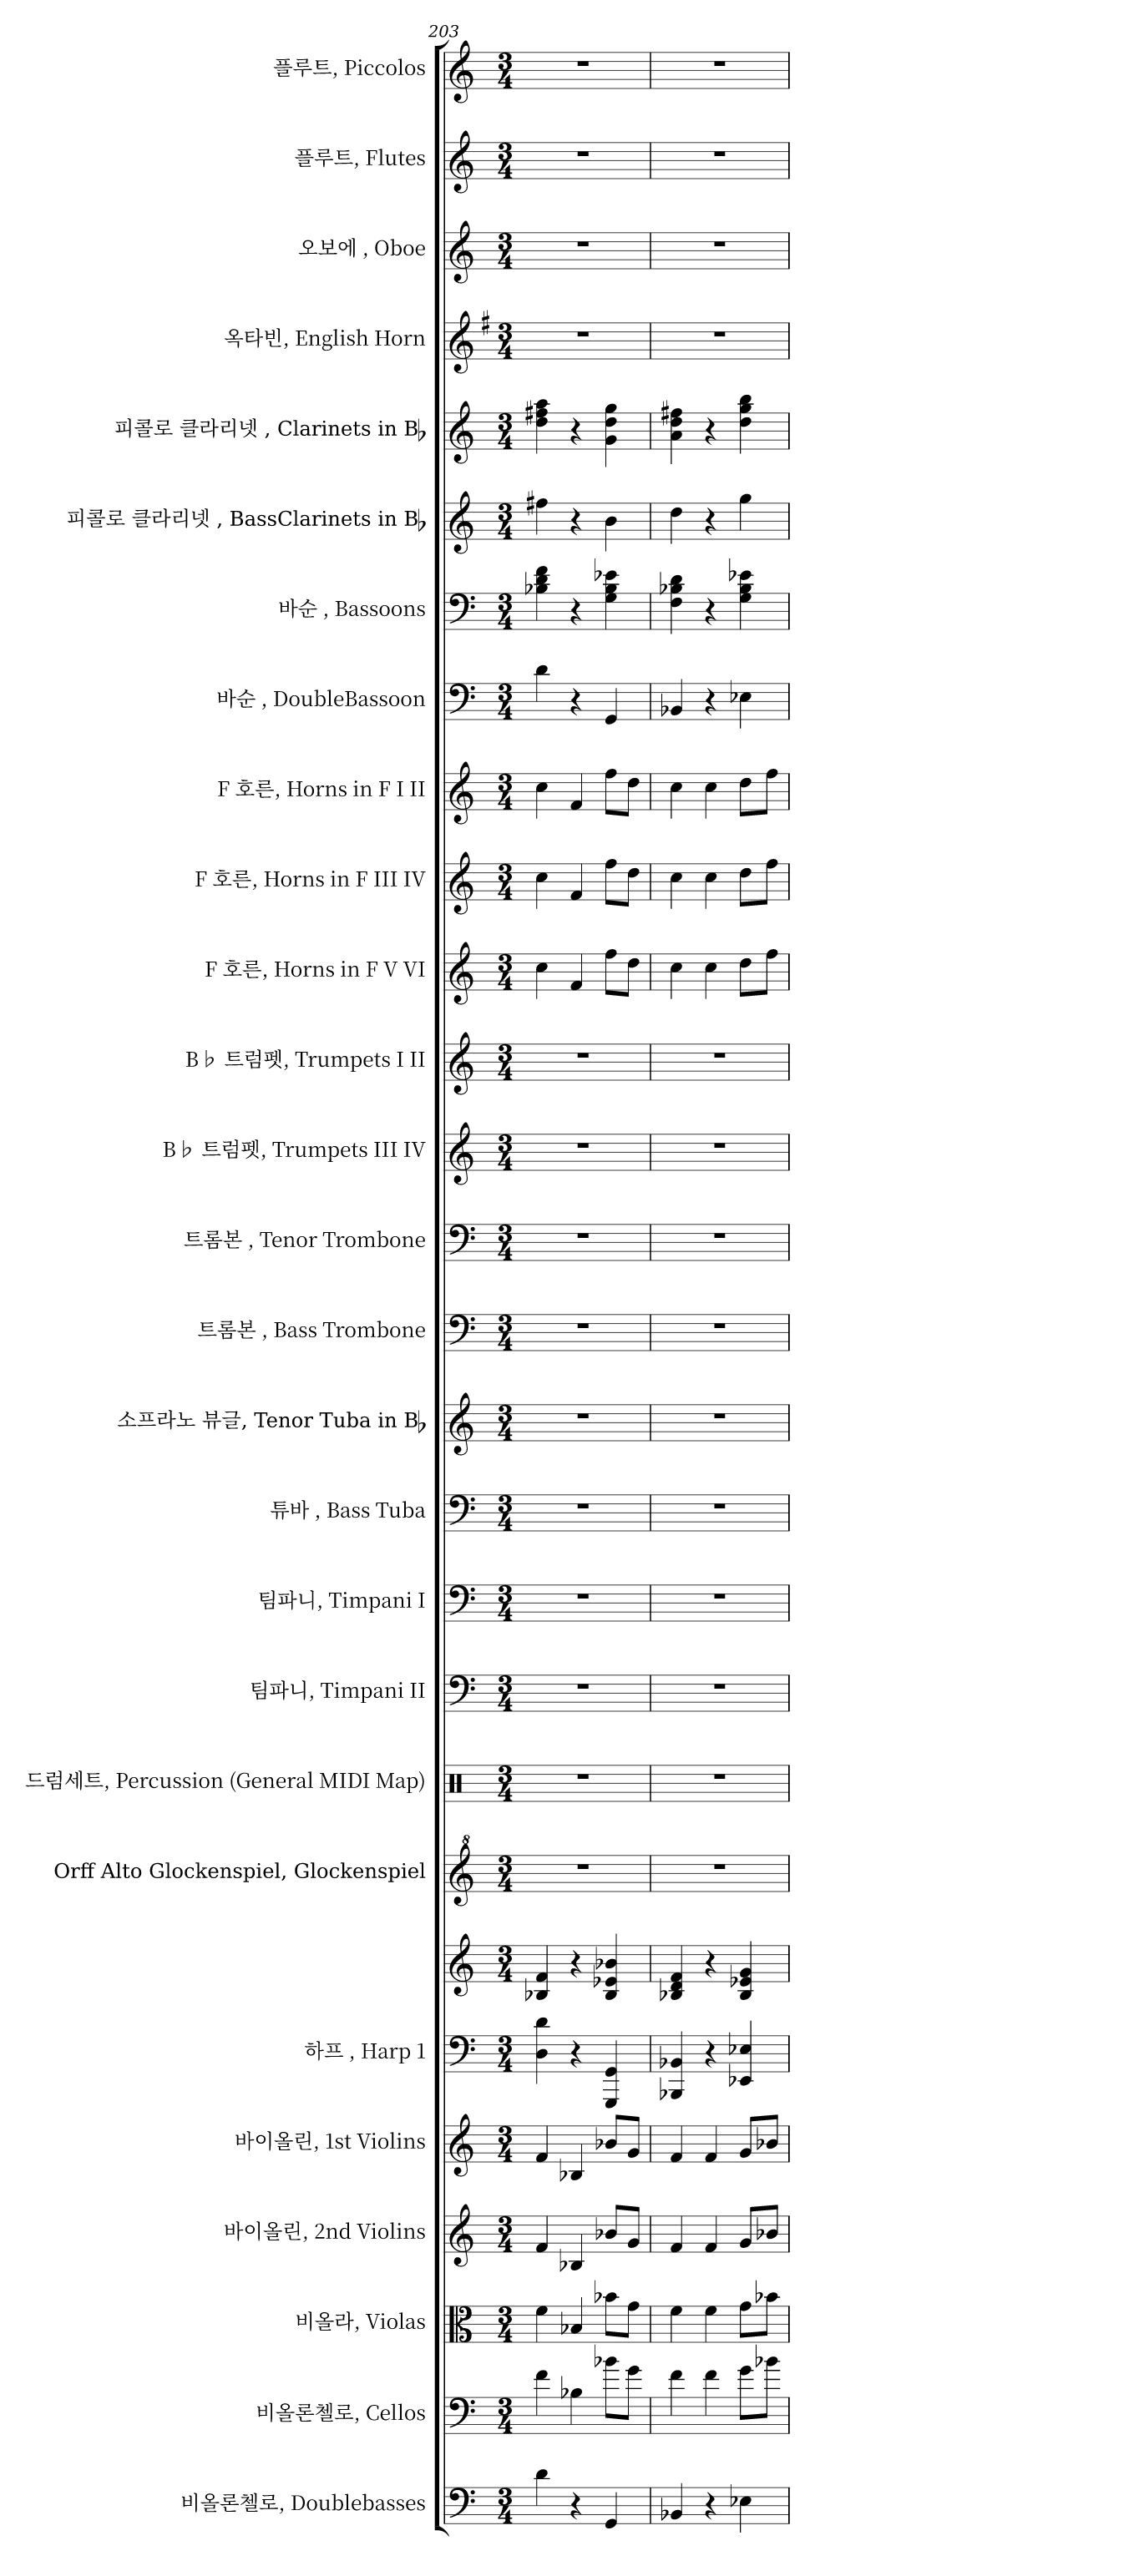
**kern	**kern	**kern	**kern	**kern	**kern	**kern	**kern	**kern	**kern	**kern	**kern	**kern	**kern	**kern	**kern	**kern	**kern	**kern	**kern	**kern	**kern	**kern	**kern	**kern	**kern	**kern	**kern
*part27	*part26	*part25	*part24	*part23	*part22	*part22	*part21	*part20	*part19	*part18	*part17	*part16	*part15	*part14	*part13	*part12	*part11	*part10	*part9	*part8	*part7	*part6	*part5	*part4	*part3	*part2	*part1
*staff28	*staff27	*staff26	*staff25	*staff24	*staff23	*staff22	*staff21	*staff20	*staff19	*staff18	*staff17	*staff16	*staff15	*staff14	*staff13	*staff12	*staff11	*staff10	*staff9	*staff8	*staff7	*staff6	*staff5	*staff4	*staff3	*staff2	*staff1
*I"비올론첼로, Doublebasses	*I"비올론첼로, Cellos	*I"비올라, Violas	*I"바이올린, 2nd Violins	*I"바이올린, 1st Violins	*I"하프 , Harp 1	*	*I"Orff Alto Glockenspiel, Glockenspiel	*I"드럼세트, Percussion (General MIDI Map)	*I"팀파니, Timpani II	*I"팀파니, Timpani I	*I"튜바 , Bass Tuba	*I"소프라노 뷰글, Tenor Tuba in Bb	*I"트롬본 , Bass Trombone	*I"트롬본 , Tenor Trombone	*I"B♭ 트럼펫, Trumpets III IV	*I"B♭ 트럼펫, Trumpets I II	*I"F 호른, Horns in F  V  VI	*I"F 호른, Horns in F III IV	*I"F 호른, Horns in F  I  II	*I"바순 , DoubleBassoon	*I"바순 , Bassoons	*I"피콜로 클라리넷 , BassClarinets in Bb	*I"피콜로 클라리넷 , Clarinets in Bb	*I"옥타빈, English Horn	*I"오보에 , Oboe	*I"플루트, Flutes	*I"플루트, Piccolos
*	*	*I'Vlas.	*I'Vlns.	*I'Vlns.	*I'Hrp.	*	*I'O. A. Glk.	*	*I'Timp.	*I'Timp.	*I'Tba.	*	*I'Tbn.	*I'Tbn.	*I'B♭ Tpt.	*I'B♭ Tpt.	*I'F Hn.	*I'F Hn.	*I'F Hn.	*	*I'Bsn.	*	*	*	*I'Ob.	*I'Fl.	*
*clefF4	*clefF4	*clefC3	*clefG2	*clefG2	*clefF4	*clefG2	*clefG^2	*clefX	*clefF4	*clefF4	*clefF4	*clefG2	*clefF4	*clefF4	*clefG2	*clefG2	*clefG2	*clefG2	*clefG2	*clefF4	*clefF4	*clefG2	*clefG2	*clefG2	*clefG2	*clefG2	*clefG2
*	*	*	*	*	*	*	*	*	*	*	*	*	*	*	*ITrd1c2	*ITrd1c2	*ITrd4c7	*ITrd4c7	*ITrd4c7	*	*	*ITrd-5c-8	*ITrd-5c-8	*ITrd4c7	*	*	*
*k[]	*k[]	*k[]	*k[]	*k[]	*k[]	*k[]	*k[]	*k[]	*k[]	*k[]	*k[]	*k[]	*k[]	*k[]	*k[b-e-]	*k[b-e-]	*k[b-]	*k[b-]	*k[b-]	*k[]	*k[]	*k[b-e-a-d-]	*k[b-e-a-d-]	*k[]	*k[]	*k[]	*k[]
*M3/4	*M3/4	*M3/4	*M3/4	*M3/4	*M3/4	*M3/4	*M3/4	*M3/4	*M3/4	*M3/4	*M3/4	*M3/4	*M3/4	*M3/4	*M3/4	*M3/4	*M3/4	*M3/4	*M3/4	*M3/4	*M3/4	*M3/4	*M3/4	*M3/4	*M3/4	*M3/4	*M3/4
=203	=203	=203	=203	=203	=203	=203	=203	=203	=203	=203	=203	=203	=203	=203	=203	=203	=203	=203	=203	=203	=203	=203	=203	=203	=203	=203	=203
4d\	4f\	4f\	4f/	4f/	4D\ 4d\	4B-X/ 4f/	2.r	2.r	2.r	2.r	2.r	2.r	2.r	2.r	2.r	2.r	4f\	4f\	4f\	4d\	4B-X\ 4d\ 4f\	4dddn\	4bb-\ 4dddn\ 4fff\	2.r	2.r	2.r	2.r
4r	4B-X\	4B-X/	4B-X/	4B-X/	4r	4r	.	.	.	.	.	.	.	.	.	.	4B-/	4B-/	4B-/	4r	4r	4r	4r	.	.	.	.
4GG/	8b-X\L	8b-X\L	8b-X/L	8b-X/L	4GGG/ 4GG/	4B-/ 4e-X/ 4b-X/	.	.	.	.	.	.	.	.	.	.	8b-\L	8b-\L	8b-\L	4GG/	4G\ 4B-\ 4e-X\	4gg\	4ee-\ 4bb-\ 4eee-\	.	.	.	.
.	8g\J	8g\J	8g/J	8g/J	.	.	.	.	.	.	.	.	.	.	.	.	8g\J	8g\J	8g\J	.	.	.	.	.	.	.	.
=204	=204	=204	=204	=204	=204	=204	=204	=204	=204	=204	=204	=204	=204	=204	=204	=204	=204	=204	=204	=204	=204	=204	=204	=204	=204	=204	=204
4BB-X/	4f\	4f\	4f/	4f/	4BBB-X/ 4BB-X/	4B-X/ 4d/ 4f/	2.r	2.r	2.r	2.r	2.r	2.r	2.r	2.r	2.r	2.r	4f\	4f\	4f\	4BB-X/	4F\ 4B-X\ 4d\	4bb-\	4ff\ 4bb-\ 4dddn\	2.r	2.r	2.r	2.r
4r	4f\	4f\	4f/	4f/	4r	4r	.	.	.	.	.	.	.	.	.	.	4f\	4f\	4f\	4r	4r	4r	4r	.	.	.	.
4E-X\	8g\L	8g\L	8g/L	8g/L	4EE-X/ 4E-X/	4B-/ 4e-X/ 4g/	.	.	.	.	.	.	.	.	.	.	8g\L	8g\L	8g\L	4E-X\	4G\ 4B-\ 4e-X\	4eee-\	4bb-\ 4eee-\ 4ggg\	.	.	.	.
.	8b-X\J	8b-X\J	8b-X/J	8b-X/J	.	.	.	.	.	.	.	.	.	.	.	.	8b-\J	8b-\J	8b-\J	.	.	.	.	.	.	.	.
=	=	=	=	=	=	=	=	=	=	=	=	=	=	=	=	=	=	=	=	=	=	=	=	=	=	=	=
*-	*-	*-	*-	*-	*-	*-	*-	*-	*-	*-	*-	*-	*-	*-	*-	*-	*-	*-	*-	*-	*-	*-	*-	*-	*-	*-	*-
